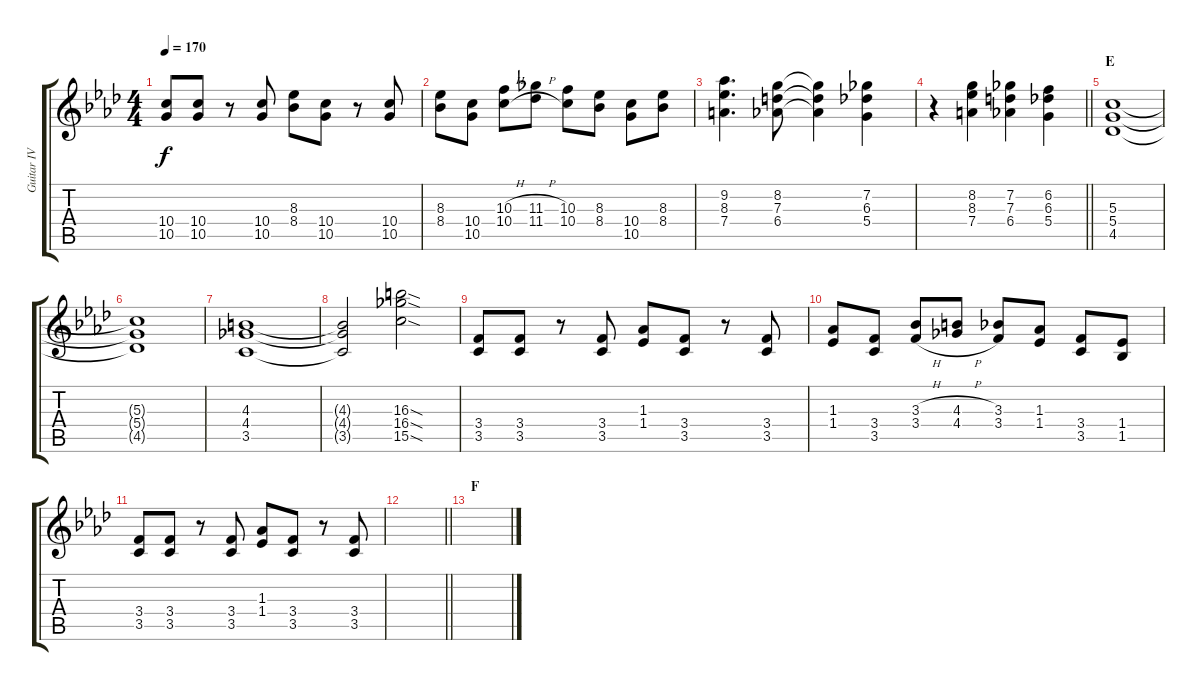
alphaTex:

\track ("Guitar IV (Rythm)" "Guitar IV ") {instrument distortionguitar}
\staff {score tabs}
\tuning (E4 B3 G3 D3 A2 E2) {hide}
\ts (4 4)
\tempo 170
\clef g2
\ks ab
(10.4 10.5).8{dy f} (10.4 10.5).8 r.8 (10.4 10.5).8 (8.3 8.4).8 (10.4 10.5).8 r.8 (10.4 10.5).8 |
(8.3 8.4).8 (10.4 10.5).8 (10.3{h} 10.4{h}).8 (11.3{h} 11.4{h}).8 (10.3 10.4).8 (8.3 8.4).8 (10.4 10.5).8 (8.3 8.4).8 |
(9.2 8.3 7.4).4{d} (8.2 7.3 6.4).8 (8.2{t} 7.3{t} 6.4{t}).4 (7.2 6.3 5.4).4 |
\barLineRight lightlight
r.4 (8.2 8.3 7.4).4 (7.2 7.3 6.4).4 (6.2 6.3 5.4).4 |
\section ("" "E")
(5.3 5.4 4.5).1 |
(5.3{t} 5.4{t} 4.5{t}).1 |
(4.3 4.4 3.5).1 |
(4.3{t} 4.4{t} 3.5{t}).2 (16.3{sod} 16.4{sod} 15.5{sod}).2 |
(3.4 3.5).8 (3.4 3.5).8 r.8 (3.4 3.5).8 (1.3 1.4).8 (3.4 3.5).8 r.8 (3.4 3.5).8 |
(1.3 1.4).8 (3.4 3.5).8 (3.3{h} 3.4{h}).8 (4.3{h} 4.4{h}).8 (3.3 3.4).8 (1.3 1.4).8 (3.4 3.5).8 (1.4 1.5).8 |
(3.4 3.5).8 (3.4 3.5).8 r.8 (3.4 3.5).8 (1.3 1.4).8 (3.4 3.5).8 r.8 (3.4 3.5).8 |
\barLineRight lightlight
|
\section ("" "F")
